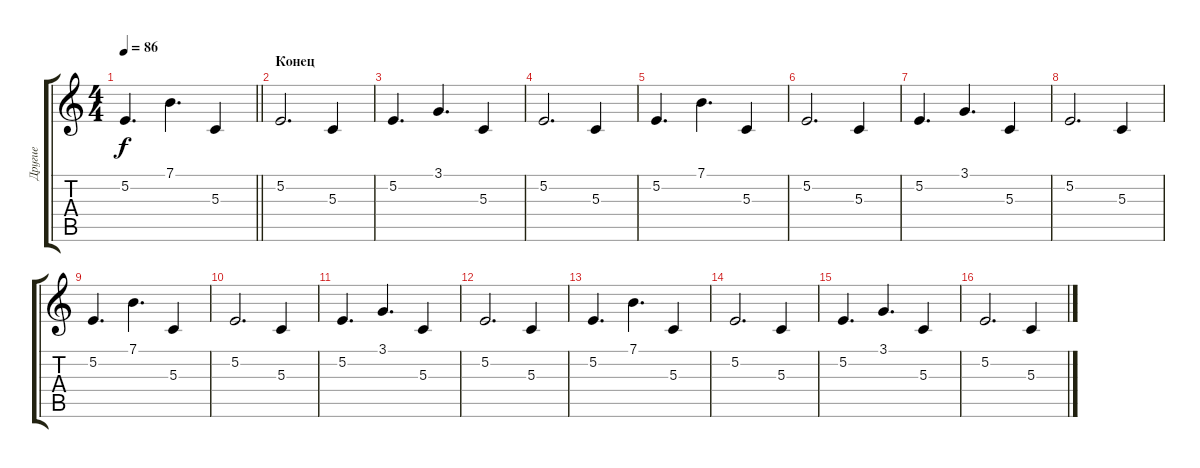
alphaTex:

\track ("Другие" "Другие") {instrument synthstrings2}
\staff {score tabs}
\tuning (E4 B3 G3 D3 A2 E2) {hide}
\ts (4 4)
\tempo 86
\clef g2
\barLineRight lightlight
\ks c
5.2.4{d dy f} 7.1.4{d} 5.3.4 |
\section ("" "Конец")
5.2.2{d} 5.3.4 |
5.2.4{d} 3.1.4{d} 5.3.4 |
5.2.2{d} 5.3.4 |
5.2.4{d} 7.1.4{d} 5.3.4 |
5.2.2{d} 5.3.4 |
5.2.4{d} 3.1.4{d} 5.3.4 |
5.2.2{d} 5.3.4 |
5.2.4{d} 7.1.4{d} 5.3.4 |
5.2.2{d} 5.3.4 |
5.2.4{d} 3.1.4{d} 5.3.4 |
5.2.2{d} 5.3.4 |
5.2.4{d} 7.1.4{d} 5.3.4 |
5.2.2{d} 5.3.4 |
5.2.4{d} 3.1.4{d} 5.3.4 |
5.2.2{d} 5.3.4
